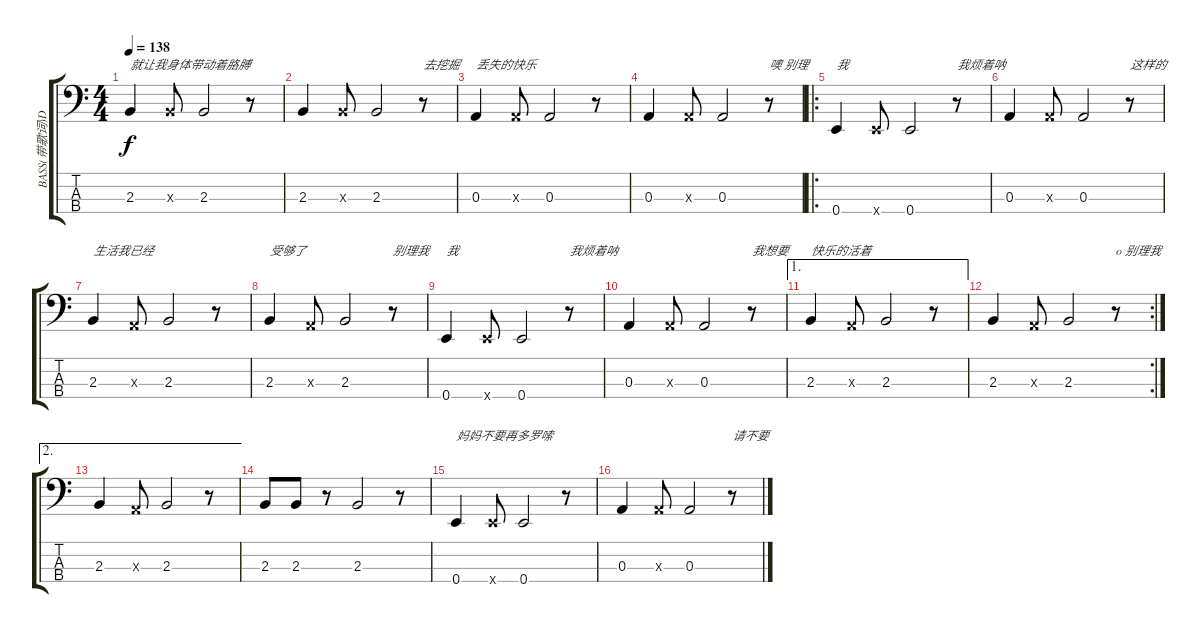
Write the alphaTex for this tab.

\track ("BASS(带歌词)DESIGN CEO" "BASS(带歌词)D") {instrument electricbassfinger}
\staff {score tabs}
\tuning (G2 D2 A1 E1) {hide}
\ts (4 4)
\tempo 138
\clef f4
\ks c
2.3.4{txt "就让我身体带动着胳膊      " dy f} 2.3{x}.8 2.3.2 r.8 |
2.3.4 2.3{x}.8 2.3.2 r.8{txt "去挖掘"} |
0.3.4{txt "丢失的快乐"} 0.3{x}.8 0.3.2 r.8 |
0.3.4 0.3{x}.8 0.3.2 r.8{txt "噢 别理"} |
\ro
0.4.4{txt "我"} 0.4{x}.8 0.4.2 r.8{txt "我烦着呐"} |
0.3.4 0.3{x}.8 0.3.2 r.8{txt "这样的"} |
2.3.4{txt "生活我已经"} 0.3{x}.8 2.3.2 r.8 |
2.3.4{txt "受够了"} 0.3{x}.8 2.3.2 r.8{txt "别理我"} |
0.4.4{txt "我"} 0.4{x}.8 0.4.2 r.8{txt "我烦着呐"} |
0.3.4 0.3{x}.8 0.3.2 r.8{txt "我想要"} |
\ae 1
2.3.4{txt "快乐的活着"} 0.3{x}.8 2.3.2 r.8 |
\rc 2
2.3.4 0.3{x}.8 2.3.2 r.8{txt "o 别理我"} |
\ae 2
2.3.4 0.3{x}.8 2.3.2 r.8 |
2.3.8 2.3.8 r.8 2.3.2 r.8 |
0.4.4{txt "妈妈不要再多罗嗦"} 0.4{x}.8 0.4.2 r.8 |
0.3.4 0.3{x}.8 0.3.2 r.8{txt "请不要"}
